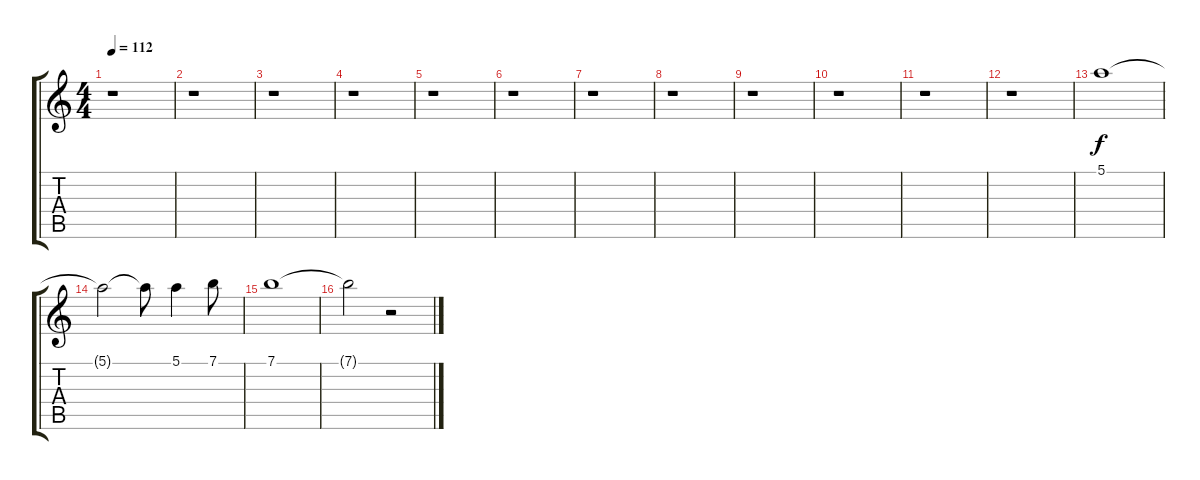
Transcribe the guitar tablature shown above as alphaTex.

\track "" {instrument distortionguitar}
\staff {score tabs}
\tuning (E4 B3 G3 D3 A2 E2) {hide}
\ts (4 4)
\tempo 112
\clef g2
\ks c
r.1{dy f} |
r.1 |
r.1 |
r.1 |
r.1 |
r.1 |
r.1 |
r.1 |
r.1 |
r.1 |
r.1 |
r.1 |
5.1.1{volume 15 balance 8} |
5.1{t}.2 5.1{t}.8 5.1.4 7.1.8 |
7.1.1 |
7.1{t}.2 r.2
